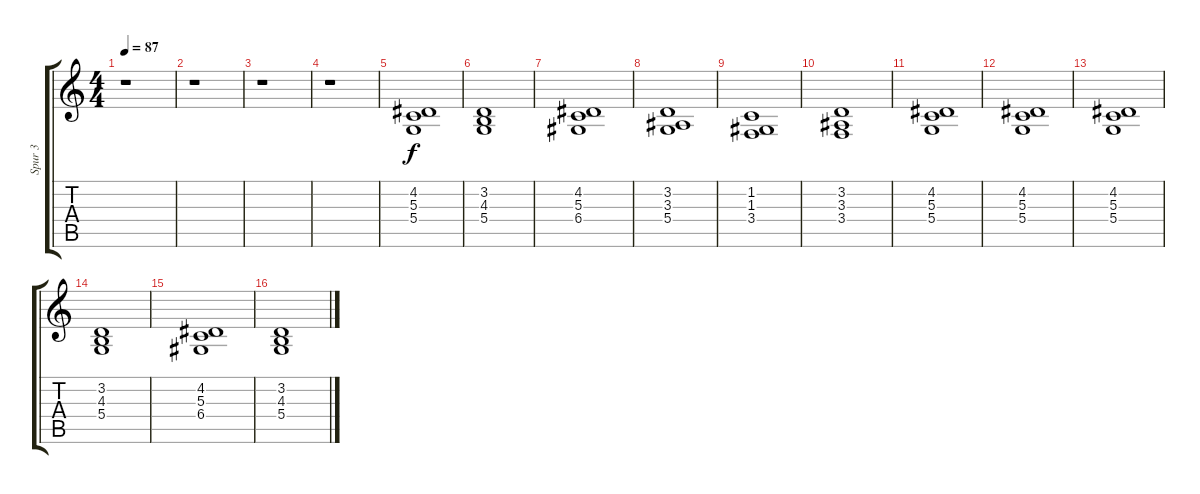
\track ("Spur 3" "Spur 3") {instrument synthstrings1}
\staff {score tabs}
\tuning (E4 B3 G3 D3 A2 E2) {hide}
\ts (4 4)
\tempo 87
\clef g2
\ks c
r.1{dy f instrument synthstrings1} |
r.1 |
r.1 |
r.1 |
(4.2 5.3 5.4).1 |
(3.2 4.3 5.4).1 |
(4.2 5.3 6.4).1 |
(3.2 3.3 5.4).1 |
(1.2 1.3 3.4).1 |
(3.2 3.3 3.4).1 |
(4.2 5.3 5.4).1 |
(4.2 5.3 5.4).1 |
(4.2 5.3 5.4).1 |
(3.2 4.3 5.4).1 |
(4.2 5.3 6.4).1 |
(3.2 4.3 5.4).1
